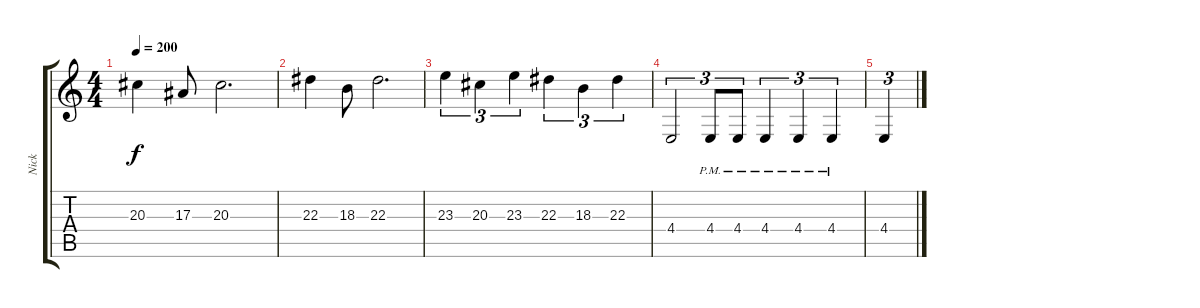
\track ("Nick" "Nick") {instrument lead2sawtooth}
\staff {score tabs}
\tuning (D4 A3 F3 C3 G2 C2) {hide}
\ts (4 4)
\tempo 200
\clef g2
\ks c
20.3.4{dy f} 17.3.8 20.3.2{d} |
22.3.4 18.3.8 22.3.2{d} |
23.3.4{tu (3 2)} 20.3.4{tu (3 2)} 23.3.4{tu (3 2)} 22.3.4{tu (3 2)} 18.3.4{tu (3 2)} 22.3.4{tu (3 2)} |
4.4.2{tu (3 2)} 4.4{pm}.8{tu (3 2)} 4.4{pm}.8{tu (3 2)} 4.4{pm}.4{tu (3 2)} 4.4{pm}.4{tu (3 2)} 4.4{pm}.4{tu (3 2)} |
4.4.4{tu (3 2)}
